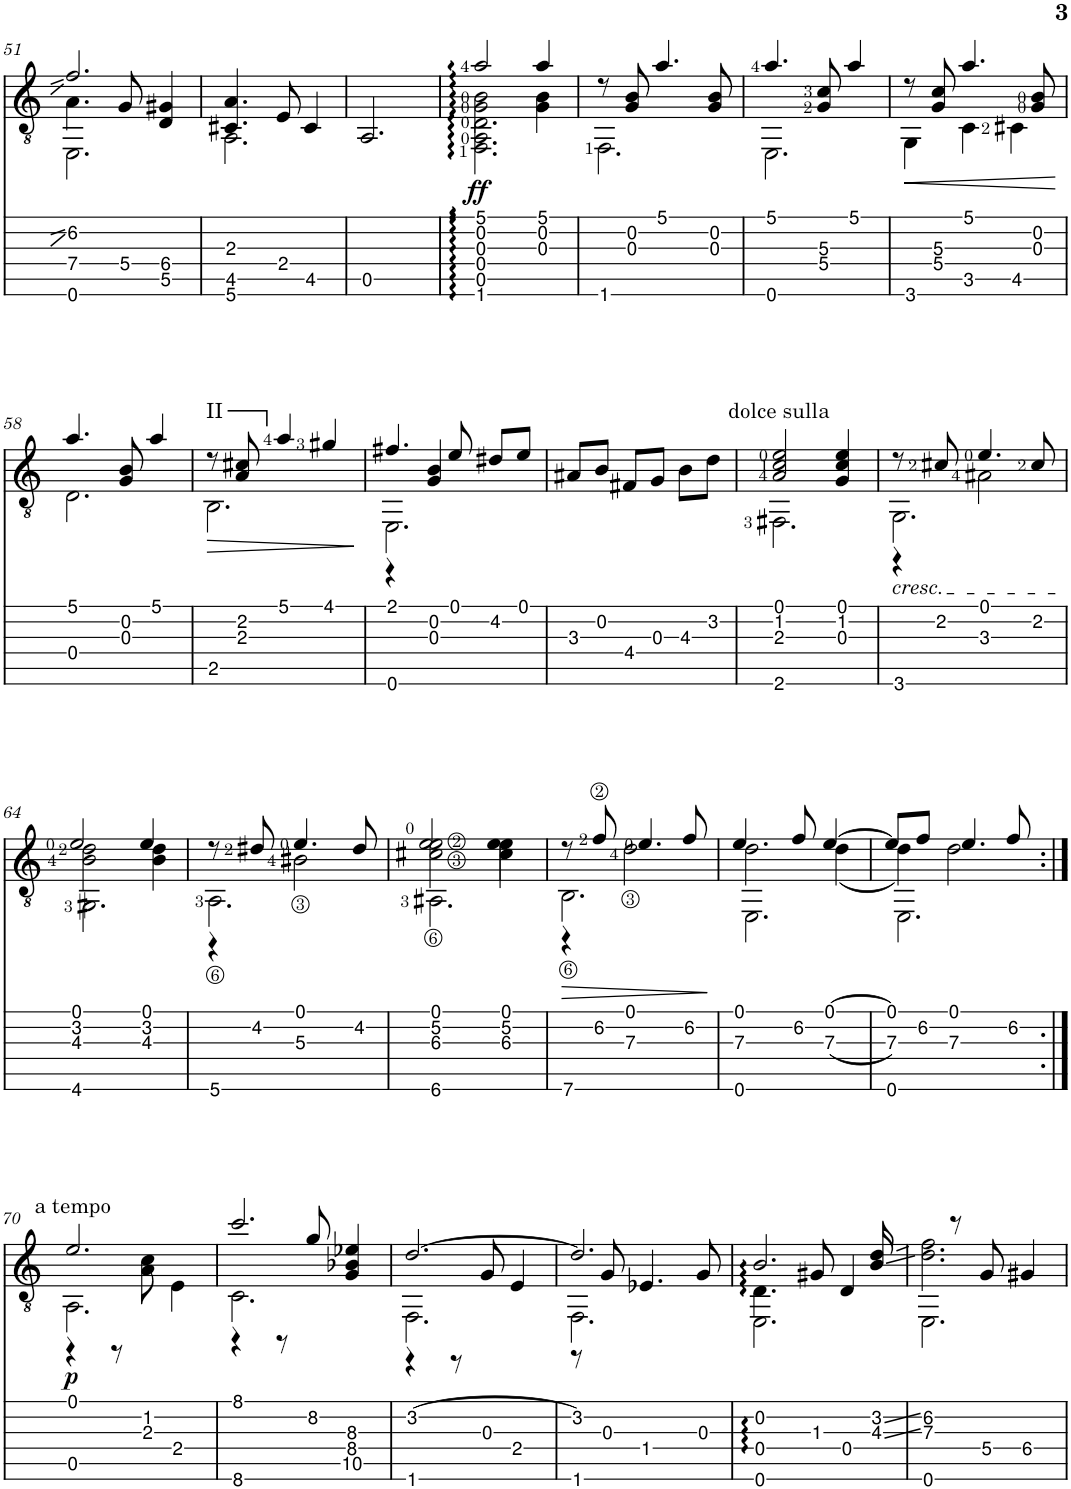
**kern	**kern	**text	**dynam
*part1	*part1	*part1	*part1
*staff2	*staff1	*staff1	*staff1/2
*I"Classical Guitar	*	*	*
*I'Guit.	*	*	*
!!LO:PB:g=z
*	*clefGv2	*	*
*k[]	*k[]	*	*
*a:	*a:	*	*
*M3/4	*M3/4	*	*
=51	=51	=51	=51
*^	*^	*	*
*	*^	*	*^	*	*
2.f	2.EE	4.A	2.f/	2.EE\	4.A\	.	.
.	.	8G	.	.	8G/	.	.
.	.	4D 4G#X	.	.	4D/ 4G#X/	.	.
*	*v	*v	*	*	*	*	*
*	*	*	*v	*v	*	*
=52	=52	=52	=52	=52	=52
4.C#X 4.A	2.AA	4.C#X/ 4.A/	2.AA\	.	.
8E	.	8E/	.	.	.
4C#	.	4C#/	.	.	.
*v	*v	*	*	*	*
*	*v	*v	*	*
=53	=53	=53	=53
2.AA	2.AA/	.	.
=54	=54	=54	=54
*^	*^	*	*
*	*^	*	*^	*	*
!	!	!	!	!	!	!	!LO:DY:b
2a	2.FF: 2.AA: 2.D:	2G: 2B:	2a/	2.FF\ 2.AA\ 2.D\	2G\ 2B\	.	ff
4a	.	4G 4B	4a/	.	4G\ 4B\	.	.
*	*v	*v	*	*	*	*	*
*	*	*	*v	*v	*	*
=55	=55	=55	=55	=55	=55
8r	2.FF	8r	2.FF\	.	.
8G 8B	.	8G/ 8B/	.	.	.
4.a	.	4.a/	.	.	.
8G 8B	.	8G/ 8B/	.	.	.
=56	=56	=56	=56	=56	=56
4.a	2.EE	4.a/	2.EE\	.	.
8G 8c	.	8G/ 8c/	.	.	.
4a	.	4a/	.	.	.
=57	=57	=57	=57	=57	=57
!	!	!	!	!	!LO:HP:b
8r	4GG	8r	4GG\	.	<
8G 8c	.	8G/ 8c/	.	.	.
4.a	4C	4.a/	4C\	.	.
.	4C#X	.	4C#X\	.	.
8G 8B	.	8G/ 8B/	.	.	.
!!LO:LB:g=z	!!
=58	=58	=58	=58	=58	=58
4.a	2.D	4.a/	2.D\	.	.
8G 8B	.	8G/ 8B/	.	.	.
4a	.	4a/	.	.	.
=59	=59	=59	=59	=59	=59
!	!	!LO:TX:a:t=II	!	!	!
8r	2.BB	8r	2.BB\	.	.
!	!	!	!	!	!LO:HP:b
8A 8c#X	.	8A/ 8c#X/	.	.	>
4a	.	4a/	.	.	.
4g#X	.	4g#X/	.	.	.
*v	*v	*	*	*	*
*	*v	*v	*	*
.	.	.	[
=60	=60	=60	=60
*^	*^	*	*
*	*^	*	*^	*	*
4.f#X	2.EE	4r	4.f#X/	2.EE\	4r	.	.
.	.	4G 4B	.	.	4G/ 4B/	.	.
8e	.	.	8e/	.	.	.	.
8d#XL	.	4ryy	8d#X/L	.	4ryy	.	.
8eJ	.	.	8e/J	.	.	.	.
*v	*v	*v	*	*	*	*	*
*	*v	*v	*v	*	*
=61	=61	=61	=61
8A#XL	8A#X/L	.	.
8BJ	8B/J	.	.
8F#XL	8F#X/L	.	.
8GJ	8G/J	.	.
8BL	8B\L	.	.
8dJ	8d\J	.	.
=62	=62	=62	=62
*^	*	*	*
!	!	!	!LO:LY:a	!
*	*	*^	*	*
2A 2c 2e	2.FF#X	2A/ 2c/ 2e/	2.FF#X\	dolce sulla	.
4G 4c 4e	.	4G/ 4c/ 4e/	.	.	.
=63	=63	=63	=63	=63	=63
*	*^	*	*^	*	*
!	!	!	!LO:TX:b:i:t=cresc.	!	!	!	!
8r	2.GG	4r	8r	2.GG\	4r	.	.
8c#X	.	.	8c#X/	.	.	.	.
4.e	.	2A#X	4.e/	.	2A#X\	.	.
8c#	.	.	8c#/	.	.	.	.
!!LO:LB:g=z	!!	!!
=64	=64	=64	=64	=64	=64	=64	=64
2e	2.GG#X	2B 2d	2e/	2.GG#X\	2B\ 2d\	.	.
4e	.	4B 4d	4e/	.	4B\ 4d\	.	.
=65	=65	=65	=65	=65	=65	=65	=65
8r	2.AA	4r	8r	2.AA\	4r	.	.
8d#X	.	.	8d#X/	.	.	.	.
4.e	.	2B#X	4.e/	.	2B#X\	.	.
8d#	.	.	8d#/	.	.	.	.
=66	=66	=66	=66	=66	=66	=66	=66
2e	2.AA#X	2c#X 2e	2e/	2.AA#X\	2c#X\>> 2e\>>	.	.
4e	.	4c# 4e	4e\	.	4c#\ 4e\	.	.
=67	=67	=67	=67	=67	=67	=67	=67
8r	2.BB	4r	8r	2.BB\	4r	.	.
8f	.	.	8f/	.	.	.	.
4.e	.	2d	4.e/	.	2d\	.	.
8f	.	.	8f/	.	.	.	.
*v	*v	*v	*	*	*	*	*
*	*v	*v	*v	*	*
.	.	.	]
=68	=68	=68	=68
*^	*^	*	*
*	*^	*	*^	*	*
4.e	2.EE	2d	4.e/	2.EE\	2d\	.	.
8f	.	.	8f/	.	.	.	.
[4e	.	4d	[4e/	.	(4d\	.	.
=69	=69	=69	=69	=69	=69	=69	=69
8eL]	2.EE	4d	8e/L]	2.EE\	4d\)	.	.
8fJ	.	.	8f/J	.	.	.	.
4.e	.	2d	4.e/	.	2d\	.	.
8f	.	.	8f/	.	.	.	.
!!LO:LB:g=z	!!	!!
=70:|!	=70:|!	=70:|!	=70:|!	=70:|!	=70:|!	=70:|!	=70:|!
!	!	!	!	!	!	!LO:LY:a	!LO:DY:b
2.e	2.AA	4r	2.e/	2.AA\	4r	a tempo	p
.	.	8r	.	.	8r	.	.
.	.	8A 8c	.	.	8A\ 8c\	.	.
.	.	4E	.	.	4E\	.	.
=71	=71	=71	=71	=71	=71	=71	=71
2.cc	2.C	4r	2.cc/	2.C\	4r	.	.
.	.	8r	.	.	8r	.	.
.	.	8g	.	.	8g/	.	.
.	.	4G 4B-X 4e-X	.	.	4G/ 4B-X/ 4e-X/	.	.
=72	=72	=72	=72	=72	=72	=72	=72
[2.d	2.FF	4r	[2.d/	2.FF\	4r	.	.
.	.	8r	.	.	8r	.	.
.	.	8G	.	.	8G/	.	.
.	.	4E	.	.	4E/	.	.
=73	=73	=73	=73	=73	=73	=73	=73
2.d]	2.FF	8r	2.d/]	2.FF\	8r	.	.
.	.	8G	.	.	8G/	.	.
.	.	4.E-X	.	.	4.E-X/	.	.
.	.	8G	.	.	8G/	.	.
=74	=74	=74	=74	=74	=74	=74	=74
*	*	*^	*	*	*^	*	*
2.B	2.EE	4.D	2ryy	2.B/	2.EE\	4.D\	2ryy	.	.
.	.	8G#X	.	.	.	8G#X/	.	.	.
.	.	4D	16ryy	.	.	4D/	16ryy	.	.
.	.	.	16ryy	.	.	.	16ryy	.	.
.	.	.	16ryy	.	.	.	16ryy	.	.
.	.	.	16B 16d	.	.	.	16B/ 16d/	.	.
*	*	*v	*v	*	*	*	*	*	*
*	*	*	*	*	*v	*v	*	*
=75	=75	=75	=75	=75	=75	=75	=75
4ryy	2.EE	2.d 2.f	4ryy	2.EE\	2.d\ 2.f\	.	.
8r	.	.	8r	.	.	.	.
8G	.	.	8G/	.	.	.	.
4G#X	.	.	4G#X/	.	.	.	.
*v	*v	*v	*	*	*	*	*
*	*v	*v	*v	*	*
=	=	=	=
*-	*-	*-	*-
